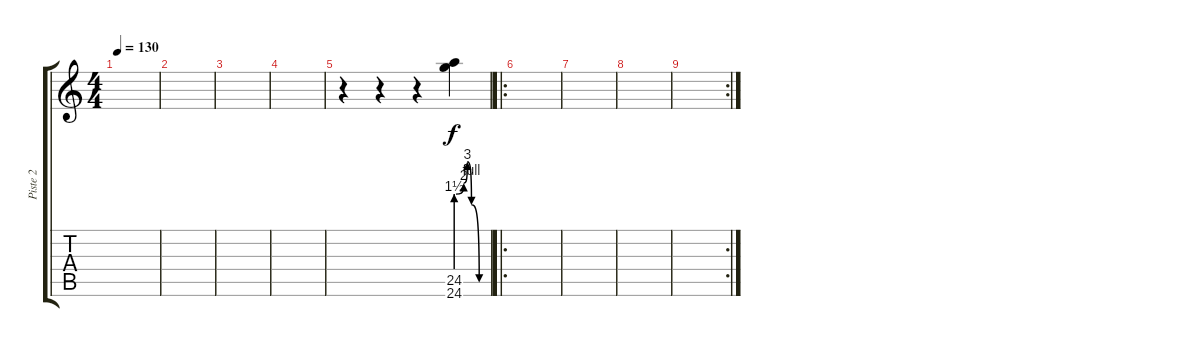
\track ("Piste 2" "Piste 2") {instrument electricbasspick}
\staff {score tabs}
\tuning (E4 B3 G3 D3 A2 E2) {hide}
\ts (4 4)
\tempo 130
\clef g2
\ks c
|
|
|
|
r.4 r.4 r.4 (24.5 24.6{be (custom 0 6 15 8 22 12 30 4 45 0 60 0)}).4 |
\ro
|
|
|
\rc 2
